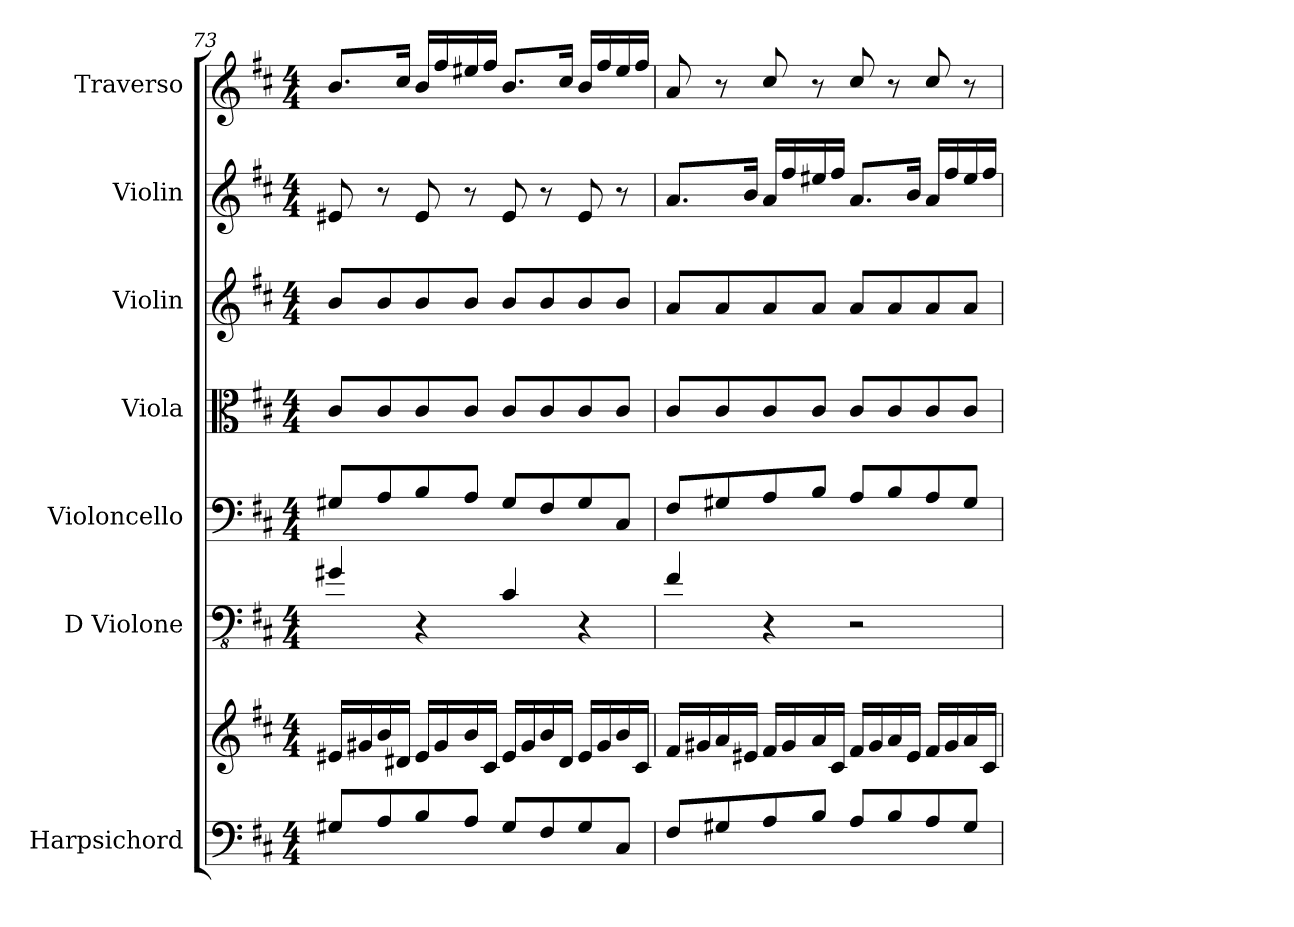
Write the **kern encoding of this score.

**kern	**kern	**kern	**kern	**kern	**kern	**kern	**kern
*part7	*part7	*part6	*part5	*part4	*part3	*part2	*part1
*staff8	*staff7	*staff6	*staff5	*staff4	*staff3	*staff2	*staff1
*I"Harpsichord	*	*I"D Violone	*I"Violoncello	*I"Viola	*I"Violin	*I"Violin	*I"Traverso
*I'Hch.	*	*I'D Vne.	*I'Vc.	*I'Vla.	*I'Vln.	*I'Vln.	*I'Trv.
*clefF4	*clefG2	*clefFv4	*clefF4	*clefC3	*clefG2	*clefG2	*clefG2
*	*	*ITrd7c12	*	*	*	*	*
*k[f#c#]	*k[f#c#]	*k[f#c#]	*k[f#c#]	*k[f#c#]	*k[f#c#]	*k[f#c#]	*k[f#c#]
*M4/4	*M4/4	*M4/4	*M4/4	*M4/4	*M4/4	*M4/4	*M4/4
=73	=73	=73	=73	=73	=73	=73	=73
8G#X/L	16e#X/LL	4GG#X/	8G#X/L	8c#/L	8b/L	8e#X/	8.b/L
.	16g#X/	.	.	.	.	.	.
8A/	16b/	.	8A/	8c#/	8b/	8r	.
.	16d#X/JJ	.	.	.	.	.	16cc#/Jk
8B/	16e#/LL	4r	8B/	8c#/	8b/	8e#/	16b/LL
.	16g#/	.	.	.	.	.	16ff#/
8A/J	16b/	.	8A/J	8c#/J	8b/J	8r	16ee#X/
.	16c#/JJ	.	.	.	.	.	16ff#/JJ
8G#/L	16e#/LL	4CC#/	8G#/L	8c#/L	8b/L	8e#/	8.b/L
.	16g#/	.	.	.	.	.	.
8F#/	16b/	.	8F#/	8c#/	8b/	8r	.
.	16d#/JJ	.	.	.	.	.	16cc#/Jk
8G#/	16e#/LL	4r	8G#/	8c#/	8b/	8e#/	16b/LL
.	16g#/	.	.	.	.	.	16ff#/
8C#/J	16b/	.	8C#/J	8c#/J	8b/J	8r	16ee#/
.	16c#/JJ	.	.	.	.	.	16ff#/JJ
!!LO:PB:g=z
=74	=74	=74	=74	=74	=74	=74	=74
8F#/L	16f#/LL	4FF#/	8F#/L	8c#/L	8a/L	8.a/L	8a/
.	16g#X/	.	.	.	.	.	.
8G#X/	16a/	.	8G#X/	8c#/	8a/	.	8r
.	16e#X/JJ	.	.	.	.	16b/Jk	.
8A/	16f#/LL	4r	8A/	8c#/	8a/	16a/LL	8cc#/
.	16g#/	.	.	.	.	16ff#/	.
8B/J	16a/	.	8B/J	8c#/J	8a/J	16ee#X/	8r
.	16c#/JJ	.	.	.	.	16ff#/JJ	.
8A/L	16f#/LL	2r	8A/L	8c#/L	8a/L	8.a/L	8cc#/
.	16g#/	.	.	.	.	.	.
8B/	16a/	.	8B/	8c#/	8a/	.	8r
.	16e#/JJ	.	.	.	.	16b/Jk	.
8A/	16f#/LL	.	8A/	8c#/	8a/	16a/LL	8cc#/
.	16g#/	.	.	.	.	16ff#/	.
8G#/J	16a/	.	8G#/J	8c#/J	8a/J	16ee#/	8r
.	16c#/JJ	.	.	.	.	16ff#/JJ	.
=	=	=	=	=	=	=	=
*-	*-	*-	*-	*-	*-	*-	*-
